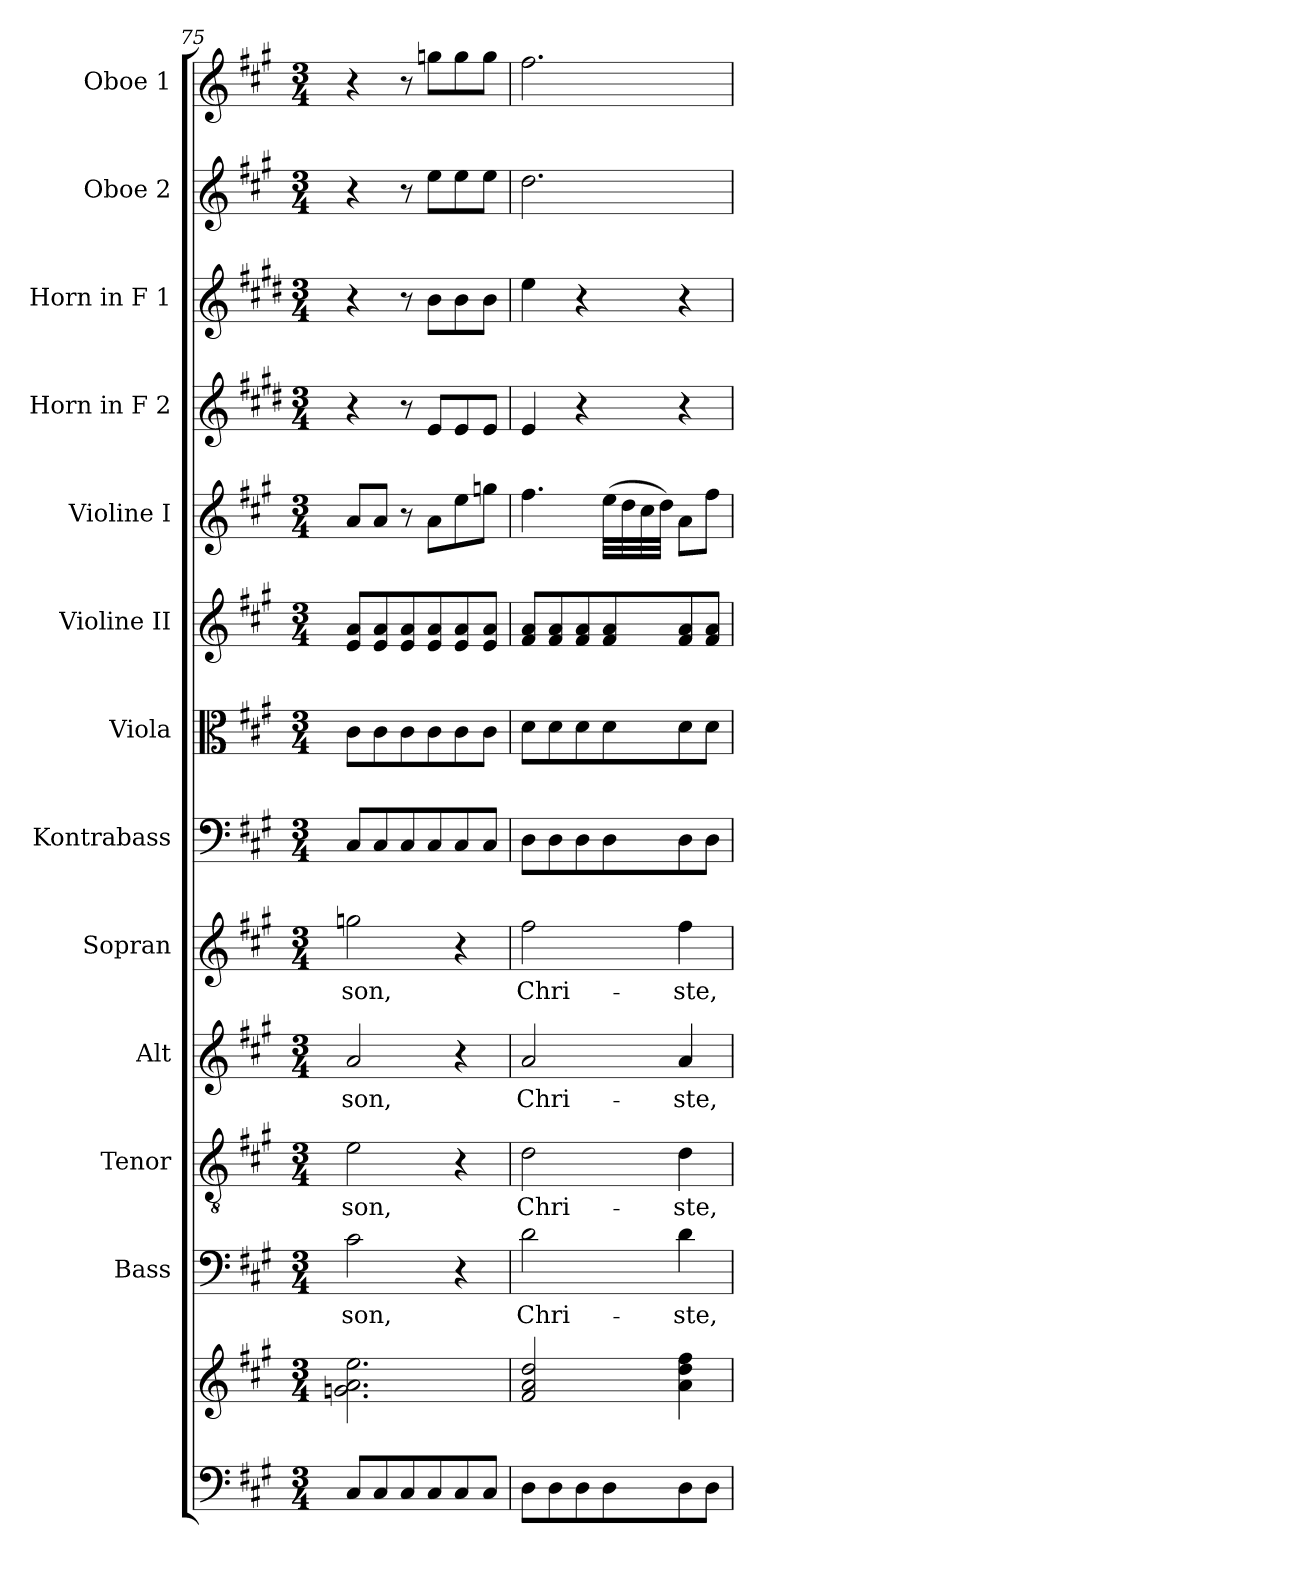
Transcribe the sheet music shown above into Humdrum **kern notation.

**kern	**kern	**kern	**text	**kern	**text	**kern	**text	**kern	**text	**kern	**kern	**kern	**kern	**kern	**kern	**kern	**kern
*part13	*part13	*part12	*part12	*part11	*part11	*part10	*part10	*part9	*part9	*part8	*part7	*part6	*part5	*part4	*part3	*part2	*part1
*staff14	*staff13	*staff12	*staff12	*staff11	*staff11	*staff10	*staff10	*staff9	*staff9	*staff8	*staff7	*staff6	*staff5	*staff4	*staff3	*staff2	*staff1
*	*	*I"Bass	*	*I"Tenor	*	*I"Alt	*	*I"Sopran	*	*I"Kontrabass	*I"Viola	*I"Violine II	*I"Violine I	*I"Horn in F 2	*I"Horn in F 1	*I"Oboe 2	*I"Oboe 1
*	*	*I'B.	*	*I'T.	*	*I'A.	*	*I'S.	*	*I'Kb.	*I'Vla.	*I'Vl. II	*I'Vl. I	*	*	*I'Ob.. 2	*I'Ob. 1
*clefF4	*clefG2	*clefF4	*	*clefGv2	*	*clefG2	*	*clefG2	*	*clefF4	*clefC3	*clefG2	*clefG2	*clefG2	*clefG2	*clefG2	*clefG2
*	*	*	*	*	*	*	*	*	*	*ITrd7c12	*	*	*	*ITrd4c7	*ITrd4c7	*	*
*k[f#c#g#]	*k[f#c#g#]	*k[f#c#g#]	*	*k[f#c#g#]	*	*k[f#c#g#]	*	*k[f#c#g#]	*	*k[f#c#g#]	*k[f#c#g#]	*k[f#c#g#]	*k[f#c#g#]	*k[f#c#g#]	*k[f#c#g#]	*k[f#c#g#]	*k[f#c#g#]
*A:	*A:	*A:	*	*A:	*	*A:	*	*A:	*	*A:	*A:	*A:	*A:	*A:	*A:	*A:	*A:
*M3/4	*M3/4	*M3/4	*	*M3/4	*	*M3/4	*	*M3/4	*	*M3/4	*M3/4	*M3/4	*M3/4	*M3/4	*M3/4	*M3/4	*M3/4
=75	=75	=75	=75	=75	=75	=75	=75	=75	=75	=75	=75	=75	=75	=75	=75	=75	=75
!	!	!	!LO:LY:b	!	!LO:LY:b	!	!LO:LY:b	!	!LO:LY:b	!	!	!	!	!	!	!	!
8C#/L	2.gn\ 2.a\ 2.ee\	2c#\	-son,	2e\	-son,	2a/	-son,	2ggn\	-son,	8CC#/L	8c#\L	8e/ 8a/L	8a/L	4r	4r	4r	4r
8C#/	.	.	.	.	.	.	.	.	.	8CC#/	8c#\	8e/ 8a/	8a/J	.	.	.	.
8C#/	.	.	.	.	.	.	.	.	.	8CC#/	8c#\	8e/ 8a/	8r	8r	8r	8r	8r
8C#/	.	.	.	.	.	.	.	.	.	8CC#/	8c#\	8e/ 8a/	8a\L	8A/L	8e\L	8ee\L	8ggn\L
8C#/	.	4r	.	4r	.	4r	.	4r	.	8CC#/	8c#\	8e/ 8a/	8ee\	8A/	8e\	8ee\	8gg\
8C#/J	.	.	.	.	.	.	.	.	.	8CC#/J	8c#\J	8e/ 8a/J	8ggn\J	8A/J	8e\J	8ee\J	8gg\J
=76	=76	=76	=76	=76	=76	=76	=76	=76	=76	=76	=76	=76	=76	=76	=76	=76	=76
!	!	!	!LO:LY:b	!	!LO:LY:b	!	!LO:LY:b	!	!LO:LY:b	!	!	!	!	!	!	!	!
8D\L	2f#/ 2a/ 2dd/	2d\	Chri-	2d\	Chri-	2a/	Chri-	2ff#\	Chri-	8DD\L	8d\L	8f#/ 8a/L	4.ff#\	4A/	4a\	2.dd\	2.ff#\
8D\	.	.	.	.	.	.	.	.	.	8DD\	8d\	8f#/ 8a/	.	.	.	.	.
8D\	.	.	.	.	.	.	.	.	.	8DD\	8d\	8f#/ 8a/	.	4r	4r	.	.
8D\	.	.	.	.	.	.	.	.	.	8DD\	8d\	8f#/ 8a/	(>32ee\LLL	.	.	.	.
.	.	.	.	.	.	.	.	.	.	.	.	.	32dd\	.	.	.	.
.	.	.	.	.	.	.	.	.	.	.	.	.	32cc#\	.	.	.	.
.	.	.	.	.	.	.	.	.	.	.	.	.	32dd\JJJ)	.	.	.	.
!	!	!	!LO:LY:b	!	!LO:LY:b	!	!LO:LY:b	!	!LO:LY:b	!	!	!	!	!	!	!	!
8D\	4a\ 4dd\ 4ff#\	4d\	-ste,	4d\	-ste,	4a/	-ste,	4ff#\	-ste,	8DD\	8d\	8f#/ 8a/	8a\L	4r	4r	.	.
8D\J	.	.	.	.	.	.	.	.	.	8DD\J	8d\J	8f#/ 8a/J	8ff#\J	.	.	.	.
=	=	=	=	=	=	=	=	=	=	=	=	=	=	=	=	=	=
*-	*-	*-	*-	*-	*-	*-	*-	*-	*-	*-	*-	*-	*-	*-	*-	*-	*-
